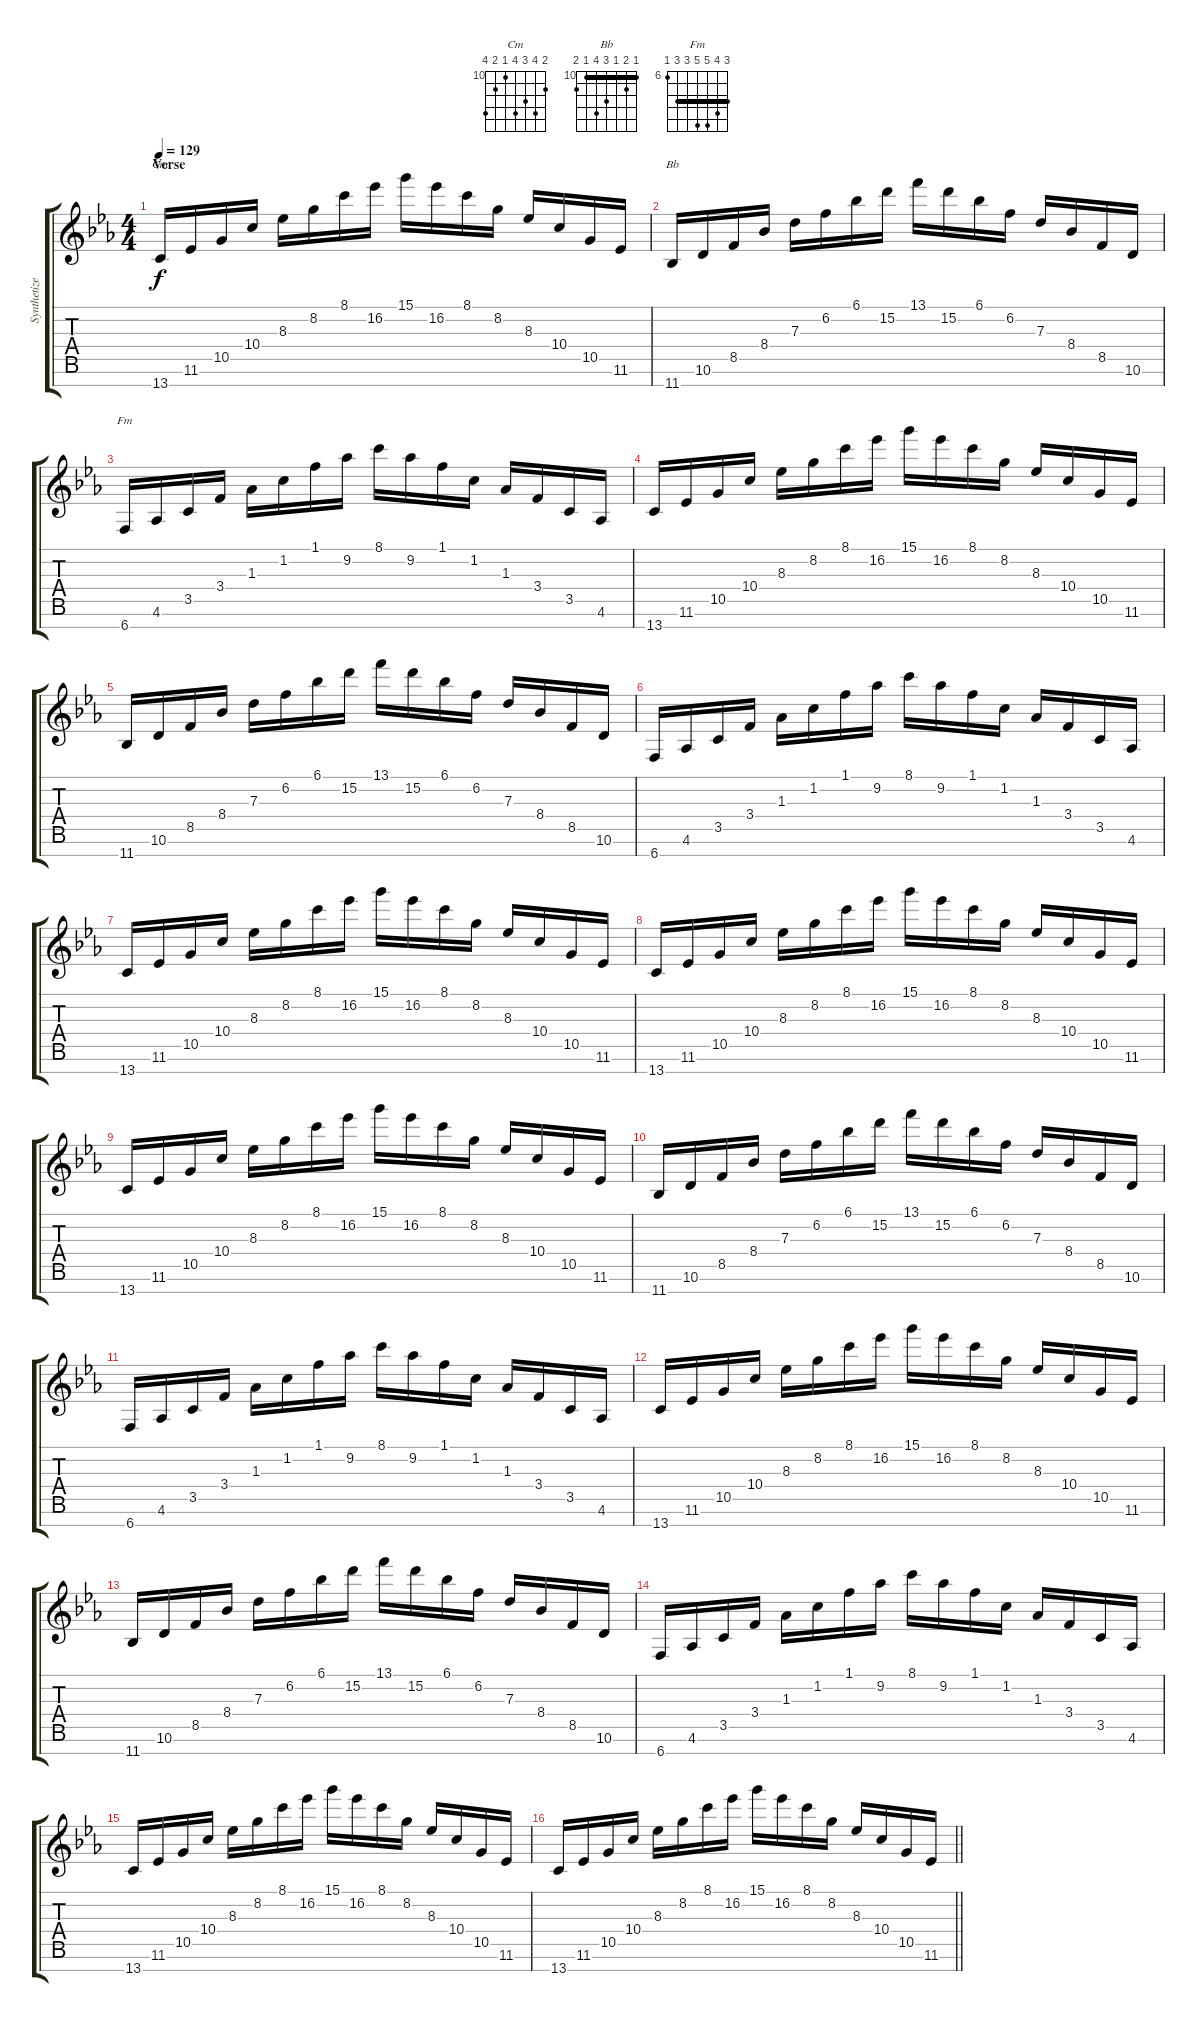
\track ("Synthetizer" "Synthetize") {instrument stringensemble1}
\staff {score tabs}
\tuning (E5 B4 G4 D4 A3 E3 B2) {hide}
\chord ("Cm" 11 13 12 13 10 11 13) {firstfret 10}
\chord ("Bb" 10 11 10 12 13 10 11) {firstfret 10 barre 10}
\chord ("Fm" 8 9 10 10 8 8 6) {firstfret 6 barre 8}
\ts (4 4)
\section ("" "Verse")
\tempo 129
\clef g2
\ks eb
13.7.16{ch "Cm" dy f} 11.6.16 10.5.16 10.4.16 8.3.16 8.2.16 8.1.16 16.2.16 15.1.16 16.2.16 8.1.16 8.2.16 8.3.16 10.4.16 10.5.16 11.6.16 |
11.7.16{ch "Bb"} 10.6.16 8.5.16 8.4.16 7.3.16 6.2.16 6.1.16 15.2.16 13.1.16 15.2.16 6.1.16 6.2.16 7.3.16 8.4.16 8.5.16 10.6.16 |
6.7.16{ch "Fm"} 4.6.16 3.5.16 3.4.16 1.3.16 1.2.16 1.1.16 9.2.16 8.1.16 9.2.16 1.1.16 1.2.16 1.3.16 3.4.16 3.5.16 4.6.16 |
13.7.16 11.6.16 10.5.16 10.4.16 8.3.16 8.2.16 8.1.16 16.2.16 15.1.16 16.2.16 8.1.16 8.2.16 8.3.16 10.4.16 10.5.16 11.6.16 |
11.7.16 10.6.16 8.5.16 8.4.16 7.3.16 6.2.16 6.1.16 15.2.16 13.1.16 15.2.16 6.1.16 6.2.16 7.3.16 8.4.16 8.5.16 10.6.16 |
6.7.16 4.6.16 3.5.16 3.4.16 1.3.16 1.2.16 1.1.16 9.2.16 8.1.16 9.2.16 1.1.16 1.2.16 1.3.16 3.4.16 3.5.16 4.6.16 |
13.7.16 11.6.16 10.5.16 10.4.16 8.3.16 8.2.16 8.1.16 16.2.16 15.1.16 16.2.16 8.1.16 8.2.16 8.3.16 10.4.16 10.5.16 11.6.16 |
13.7.16 11.6.16 10.5.16 10.4.16 8.3.16 8.2.16 8.1.16 16.2.16 15.1.16 16.2.16 8.1.16 8.2.16 8.3.16 10.4.16 10.5.16 11.6.16 |
13.7.16 11.6.16 10.5.16 10.4.16 8.3.16 8.2.16 8.1.16 16.2.16 15.1.16 16.2.16 8.1.16 8.2.16 8.3.16 10.4.16 10.5.16 11.6.16 |
11.7.16 10.6.16 8.5.16 8.4.16 7.3.16 6.2.16 6.1.16 15.2.16 13.1.16 15.2.16 6.1.16 6.2.16 7.3.16 8.4.16 8.5.16 10.6.16 |
6.7.16 4.6.16 3.5.16 3.4.16 1.3.16 1.2.16 1.1.16 9.2.16 8.1.16 9.2.16 1.1.16 1.2.16 1.3.16 3.4.16 3.5.16 4.6.16 |
13.7.16 11.6.16 10.5.16 10.4.16 8.3.16 8.2.16 8.1.16 16.2.16 15.1.16 16.2.16 8.1.16 8.2.16 8.3.16 10.4.16 10.5.16 11.6.16 |
11.7.16 10.6.16 8.5.16 8.4.16 7.3.16 6.2.16 6.1.16 15.2.16 13.1.16 15.2.16 6.1.16 6.2.16 7.3.16 8.4.16 8.5.16 10.6.16 |
6.7.16 4.6.16 3.5.16 3.4.16 1.3.16 1.2.16 1.1.16 9.2.16 8.1.16 9.2.16 1.1.16 1.2.16 1.3.16 3.4.16 3.5.16 4.6.16 |
13.7.16 11.6.16 10.5.16 10.4.16 8.3.16 8.2.16 8.1.16 16.2.16 15.1.16 16.2.16 8.1.16 8.2.16 8.3.16 10.4.16 10.5.16 11.6.16 |
\barLineRight lightlight
13.7.16 11.6.16 10.5.16 10.4.16 8.3.16 8.2.16 8.1.16 16.2.16 15.1.16 16.2.16 8.1.16 8.2.16 8.3.16 10.4.16 10.5.16 11.6.16
